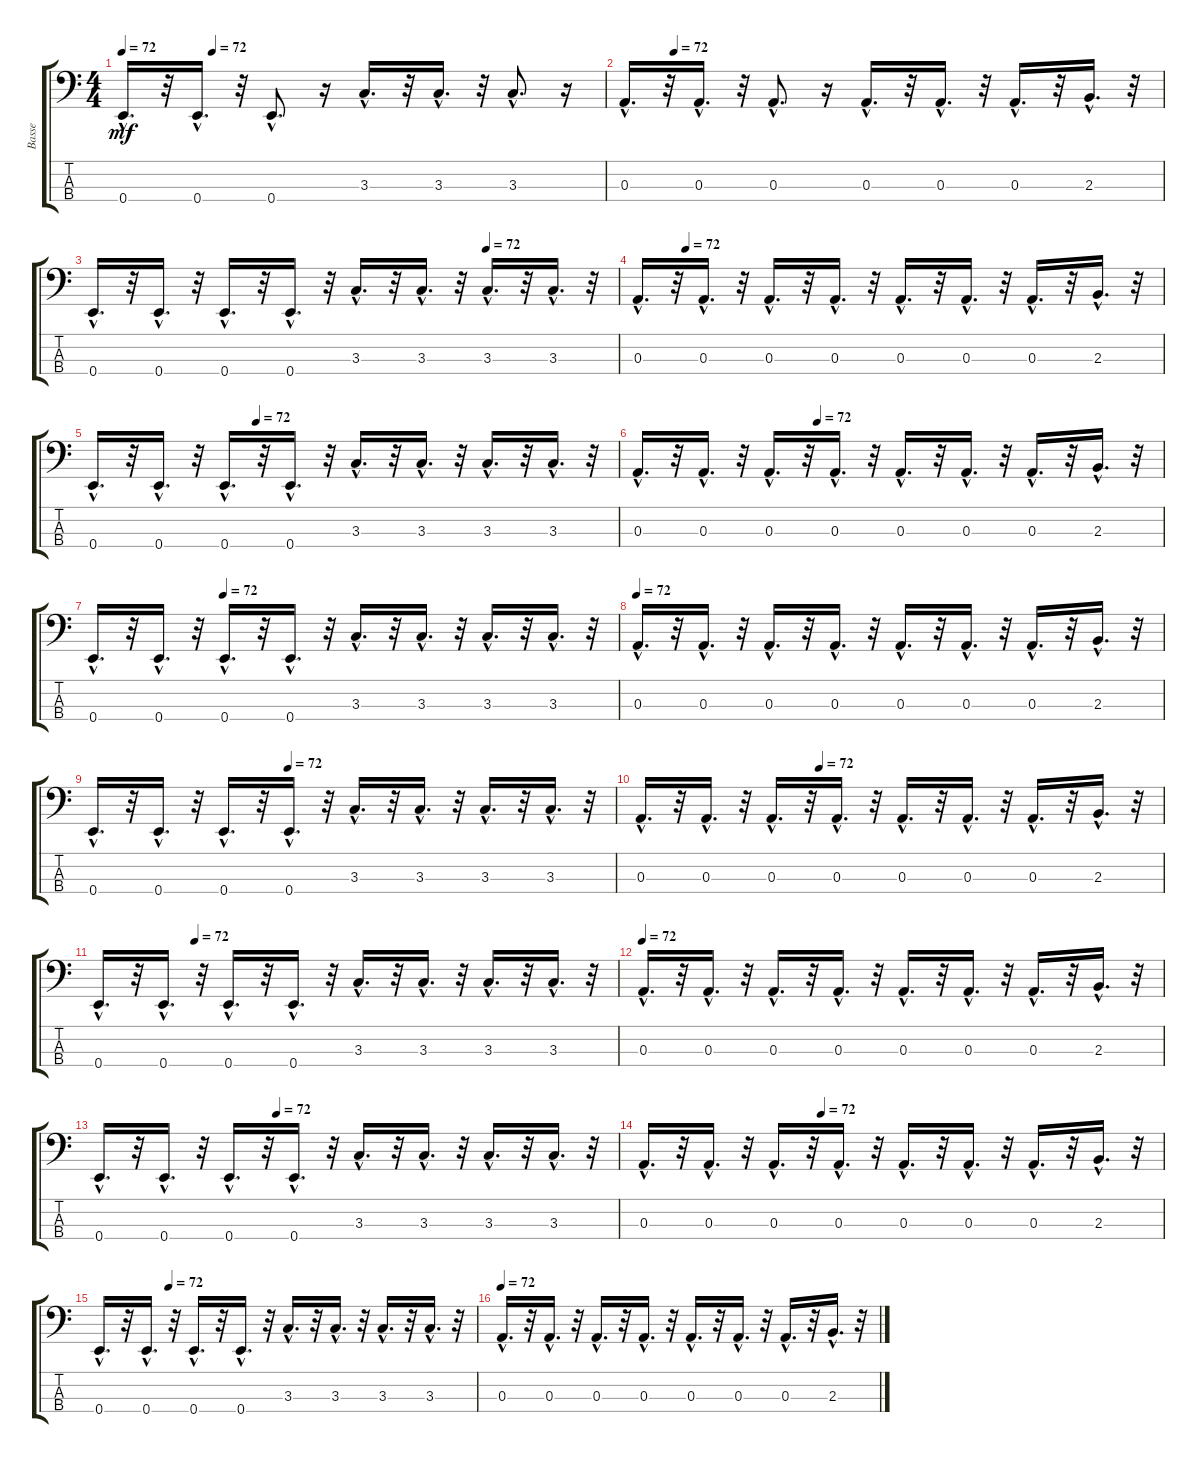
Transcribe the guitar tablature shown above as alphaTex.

\track ("Basse" "Basse") {instrument acousticbass}
\staff {score tabs}
\tuning (G2 D2 A1 E1) {hide}
\ts (4 4)
\tempo 72
\tempo (72 0.1875)
\clef f4
\ks c
0.4{hac}.16{d dy mf} r.32 0.4{hac}.16{d} r.32 0.4{hac}.8{d} r.16 3.3{hac}.16{d} r.32 3.3{hac}.16{d} r.32 3.3{hac}.8{d} r.16 |
\tempo (72 0.09375)
0.3{hac}.16{d} r.32 0.3{hac}.16{d} r.32 0.3{hac}.8{d} r.16 0.3{hac}.16{d} r.32 0.3{hac}.16{d} r.32 0.3{hac}.16{d} r.32 2.3{hac}.16{d} r.32 |
\tempo (72 0.75)
0.4{hac}.16{d} r.32 0.4{hac}.16{d} r.32 0.4{hac}.16{d} r.32 0.4{hac}.16{d} r.32 3.3{hac}.16{d} r.32 3.3{hac}.16{d} r.32 3.3{hac}.16{d} r.32 3.3{hac}.16{d} r.32 |
\tempo (72 0.09375)
0.3{hac}.16{d} r.32 0.3{hac}.16{d} r.32 0.3{hac}.16{d} r.32 0.3{hac}.16{d} r.32 0.3{hac}.16{d} r.32 0.3{hac}.16{d} r.32 0.3{hac}.16{d} r.32 2.3{hac}.16{d} r.32 |
\tempo (72 0.3125)
0.4{hac}.16{d} r.32 0.4{hac}.16{d} r.32 0.4{hac}.16{d} r.32 0.4{hac}.16{d} r.32 3.3{hac}.16{d} r.32 3.3{hac}.16{d} r.32 3.3{hac}.16{d} r.32 3.3{hac}.16{d} r.32 |
\tempo (72 0.34375)
0.3{hac}.16{d} r.32 0.3{hac}.16{d} r.32 0.3{hac}.16{d} r.32 0.3{hac}.16{d} r.32 0.3{hac}.16{d} r.32 0.3{hac}.16{d} r.32 0.3{hac}.16{d} r.32 2.3{hac}.16{d} r.32 |
\tempo (72 0.25)
0.4{hac}.16{d} r.32 0.4{hac}.16{d} r.32 0.4{hac}.16{d} r.32 0.4{hac}.16{d} r.32 3.3{hac}.16{d} r.32 3.3{hac}.16{d} r.32 3.3{hac}.16{d} r.32 3.3{hac}.16{d} r.32 |
\tempo 72
0.3{hac}.16{d} r.32 0.3{hac}.16{d} r.32 0.3{hac}.16{d} r.32 0.3{hac}.16{d} r.32 0.3{hac}.16{d} r.32 0.3{hac}.16{d} r.32 0.3{hac}.16{d} r.32 2.3{hac}.16{d} r.32 |
\tempo (72 0.375)
0.4{hac}.16{d} r.32 0.4{hac}.16{d} r.32 0.4{hac}.16{d} r.32 0.4{hac}.16{d} r.32 3.3{hac}.16{d} r.32 3.3{hac}.16{d} r.32 3.3{hac}.16{d} r.32 3.3{hac}.16{d} r.32 |
\tempo (72 0.34375)
0.3{hac}.16{d} r.32 0.3{hac}.16{d} r.32 0.3{hac}.16{d} r.32 0.3{hac}.16{d} r.32 0.3{hac}.16{d} r.32 0.3{hac}.16{d} r.32 0.3{hac}.16{d} r.32 2.3{hac}.16{d} r.32 |
\tempo (72 0.1875)
0.4{hac}.16{d} r.32 0.4{hac}.16{d} r.32 0.4{hac}.16{d} r.32 0.4{hac}.16{d} r.32 3.3{hac}.16{d} r.32 3.3{hac}.16{d} r.32 3.3{hac}.16{d} r.32 3.3{hac}.16{d} r.32 |
\tempo 72
0.3{hac}.16{d} r.32 0.3{hac}.16{d} r.32 0.3{hac}.16{d} r.32 0.3{hac}.16{d} r.32 0.3{hac}.16{d} r.32 0.3{hac}.16{d} r.32 0.3{hac}.16{d} r.32 2.3{hac}.16{d} r.32 |
\tempo (72 0.34375)
0.4{hac}.16{d} r.32 0.4{hac}.16{d} r.32 0.4{hac}.16{d} r.32 0.4{hac}.16{d} r.32 3.3{hac}.16{d} r.32 3.3{hac}.16{d} r.32 3.3{hac}.16{d} r.32 3.3{hac}.16{d} r.32 |
\tempo (72 0.34375)
0.3{hac}.16{d} r.32 0.3{hac}.16{d} r.32 0.3{hac}.16{d} r.32 0.3{hac}.16{d} r.32 0.3{hac}.16{d} r.32 0.3{hac}.16{d} r.32 0.3{hac}.16{d} r.32 2.3{hac}.16{d} r.32 |
\tempo (72 0.1875)
0.4{hac}.16{d} r.32 0.4{hac}.16{d} r.32 0.4{hac}.16{d} r.32 0.4{hac}.16{d} r.32 3.3{hac}.16{d} r.32 3.3{hac}.16{d} r.32 3.3{hac}.16{d} r.32 3.3{hac}.16{d} r.32 |
\tempo 72
0.3{hac}.16{d} r.32 0.3{hac}.16{d} r.32 0.3{hac}.16{d} r.32 0.3{hac}.16{d} r.32 0.3{hac}.16{d} r.32 0.3{hac}.16{d} r.32 0.3{hac}.16{d} r.32 2.3{hac}.16{d} r.32
